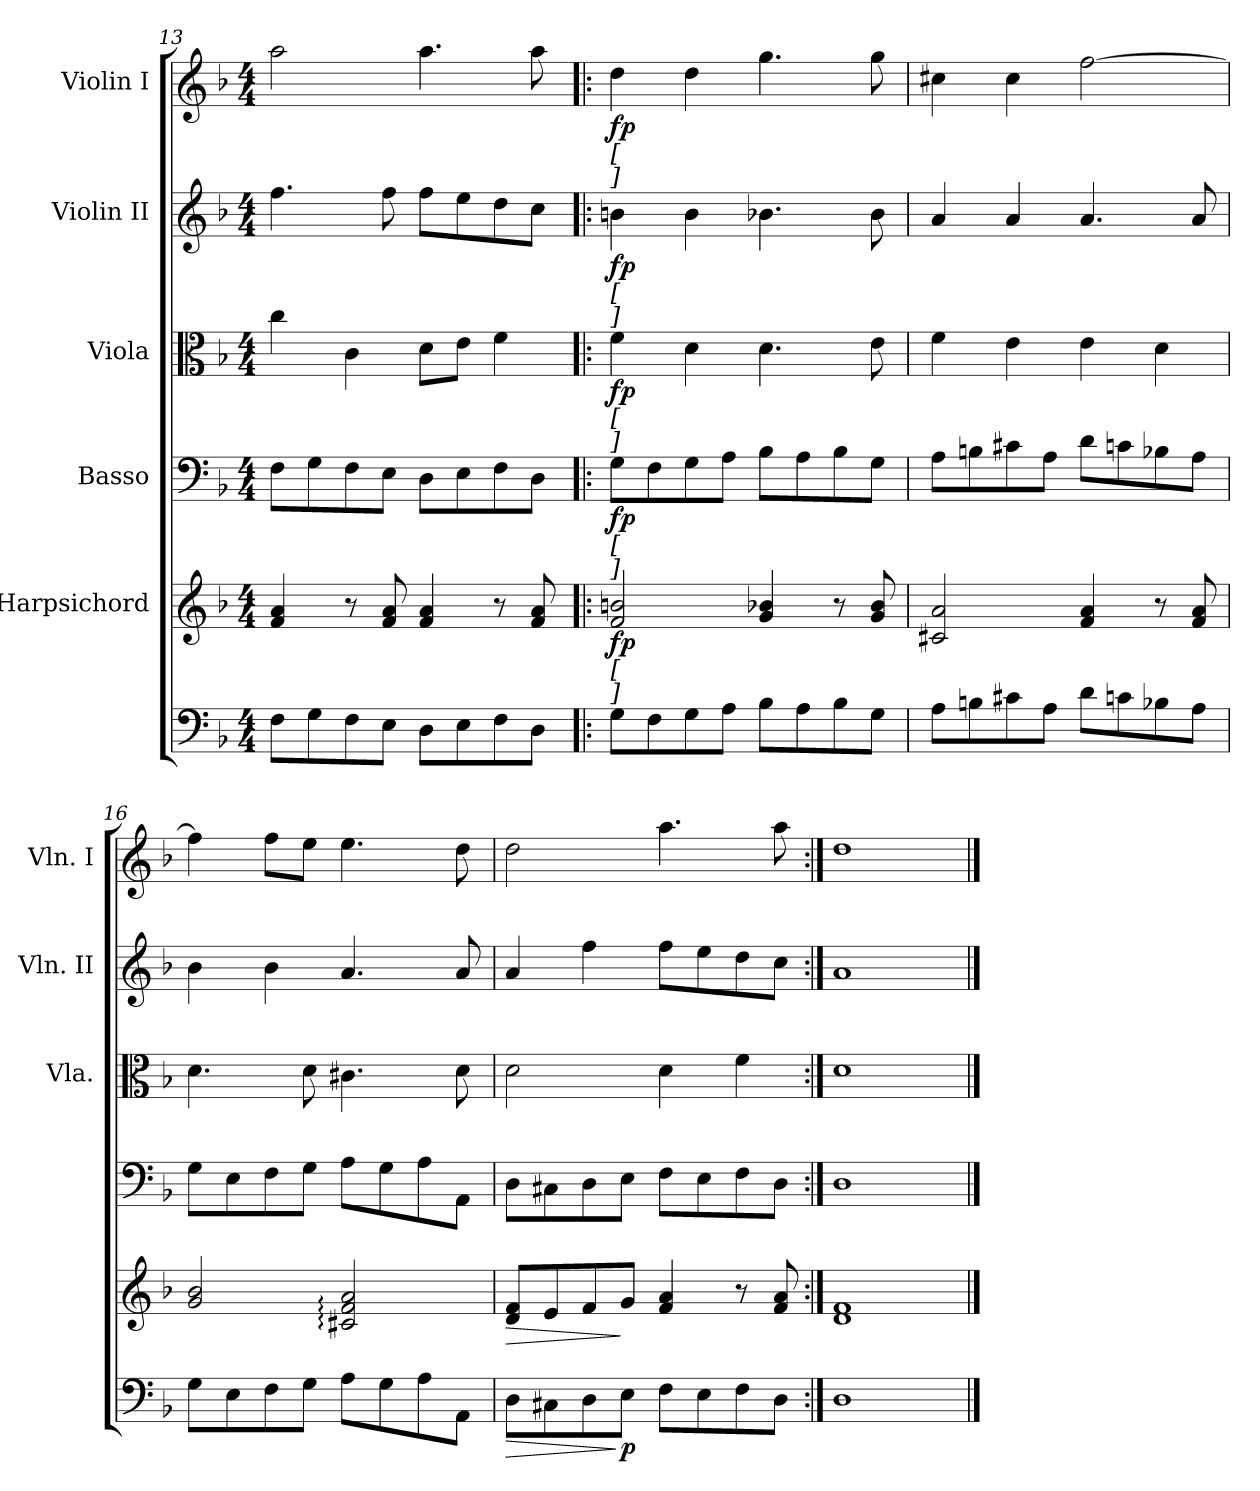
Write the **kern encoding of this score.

**kern	**dynam	**kern	**dynam	**kern	**dynam	**kern	**dynam	**kern	**dynam	**kern	**dynam
*part6	*part6	*part5	*part5	*part4	*part4	*part3	*part3	*part2	*part2	*part1	*part1
*staff6	*staff6	*staff5	*staff5	*staff4	*staff4	*staff3	*staff3	*staff2	*staff2	*staff1	*staff1
*	*	*I"Harpsichord	*	*I"Basso	*	*I"Viola	*	*I"Violin II	*	*I"Violin I	*
*	*	*	*	*	*	*I'Vla.	*	*I'Vln. II	*	*I'Vln. I	*
*clefF4	*	*clefG2	*	*clefF4	*	*clefC3	*	*clefG2	*	*clefG2	*
*k[b-]	*	*k[b-]	*	*k[b-]	*	*k[b-]	*	*k[b-]	*	*k[b-]	*
*F:	*	*F:	*	*F:	*	*F:	*	*F:	*	*F:	*
*M4/4	*	*M4/4	*	*M4/4	*	*M4/4	*	*M4/4	*	*M4/4	*
=13	=13	=13	=13	=13	=13	=13	=13	=13	=13	=13	=13
8Fi\L	.	4fi/ 4ai	.	8Fi\L	.	4cci\	.	4.ffi\	.	2aai\	.
8Gi\	.	.	.	8Gi\	.	.	.	.	.	.	.
8Fi\	.	8r	.	8Fi\	.	4ci\	.	.	.	.	.
8Ei\J	.	8fi/ 8ai	.	8Ei\J	.	.	.	8ffi\	.	.	.
8Di\L	.	4fi/ 4ai	.	8Di\L	.	8di\L	.	8ffi\L	.	4.aai\	.
8Ei\	.	.	.	8Ei\	.	8ei\J	.	8eei\	.	.	.
8Fi\	.	8r	.	8Fi\	.	4fi\	.	8ddi\	.	.	.
8Di\J	.	8fi/ 8ai	.	8Di\J	.	.	.	8cci\J	.	8aai\	.
=14!|:	=14!|:	=14!|:	=14!|:	=14!|:	=14!|:	=14!|:	=14!|:	=14!|:	=14!|:	=14!|:	=14!|:
!	!	!	!	!	!	!	!	!	!	!LO:TX:b:i:t=[	!
!	!	!	!	!	!	!	!	!	!	!LO:TX:b:i:t=]	!
!	!	!	!	!	!	!	!	!LO:TX:b:i:t=[	!	!	!
!	!	!	!	!	!	!	!	!LO:TX:b:i:t=]	!	!	!
!	!	!	!	!	!	!LO:TX:b:i:t=[	!	!	!	!	!
!	!	!	!	!	!	!LO:TX:b:i:t=]	!	!	!	!	!
!	!	!	!	!LO:TX:b:i:t=[	!	!	!	!	!	!	!
!	!	!	!	!LO:TX:b:i:t=]	!	!	!	!	!	!	!
!	!	!LO:TX:b:i:t=[	!	!	!	!	!	!	!	!	!
!	!	!LO:TX:b:i:t=]	!	!	!	!	!	!	!	!	!
8Gi\L	.	2fi/ 2bni	f p	8Gi\L	f p	4fi\	f p	4bni\	f p	4ddi\	f p
8Fi\	.	.	.	8Fi\	.	.	.	.	.	.	.
8Gi\	.	.	.	8Gi\	.	4di\	.	4bi\	.	4ddi\	.
8Ai\J	.	.	.	8Ai\J	.	.	.	.	.	.	.
8B-i\L	.	4gi/ 4b-Xi	.	8B-i\L	.	4.di\	.	4.b-Xi\	.	4.ggi\	.
8Ai\	.	.	.	8Ai\	.	.	.	.	.	.	.
8B-i\	.	8r	.	8B-i\	.	.	.	.	.	.	.
8Gi\J	.	8gi/ 8b-i	.	8Gi\J	.	8ei\	.	8b-i\	.	8ggi\	.
!!LO:LB:g=z
=15	=15	=15	=15	=15	=15	=15	=15	=15	=15	=15	=15
8Ai\L	.	2c#Xi/ 2ai	.	8Ai\L	.	4fi\	.	4ai/	.	4cc#Xi\	.
8Bni\	.	.	.	8Bni\	.	.	.	.	.	.	.
8c#Xi\	.	.	.	8c#Xi\	.	4ei\	.	4ai/	.	4cc#i\	.
8Ai\J	.	.	.	8Ai\J	.	.	.	.	.	.	.
8di\L	.	4fi/ 4ai	.	8di\L	.	4ei\	.	4.ai/	.	[2ffi\	.
8cni\	.	.	.	8cni\	.	.	.	.	.	.	.
8B-Xi\	.	8r	.	8B-Xi\	.	4di\	.	.	.	.	.
8Ai\J	.	8fi/ 8ai	.	8Ai\J	.	.	.	8ai/	.	.	.
=16	=16	=16	=16	=16	=16	=16	=16	=16	=16	=16	=16
8Gi\L	.	2gi/ 2b-i	.	8Gi\L	.	4.di\	.	4b-i\	.	4ffi\]	.
8Ei\	.	.	.	8Ei\	.	.	.	.	.	.	.
8Fi\	.	.	.	8Fi\	.	.	.	4b-i\	.	8ffi\L	.
8Gi\J	.	.	.	8Gi\J	.	8di\	.	.	.	8eei\J	.
8Ai\L	.	2c#Xi/: 2fi: 2ai:	.	8Ai\L	.	4.c#Xi\	.	4.ai/	.	4.eei\	.
8Gi\	.	.	.	8Gi\	.	.	.	.	.	.	.
8Ai\	.	.	.	8Ai\	.	.	.	.	.	.	.
8AAi\J	.	.	.	8AAi\J	.	8di\	.	8ai/	.	8ddi\	.
=17	=17	=17	=17	=17	=17	=17	=17	=17	=17	=17	=17
!	!LO:HP:b	!	!LO:HP:b	!	!	!	!	!	!	!	!
8Di\L	>	8di/ 8fiL	>	8Di\L	.	2di\	.	4ai/	.	2ddi\	.
8C#Xi\	.	8ei/	.	8C#Xi\	.	.	.	.	.	.	.
8Di\	.	8fi/	.	8Di\	.	.	.	4ffi\	.	.	.
8Ei\J	] p	8gi/J	]	8Ei\J	.	.	.	.	.	.	.
8Fi\L	.	4fi/ 4ai	.	8Fi\L	.	4di\	.	8ffi\L	.	4.aai\	.
8Ei\	.	.	.	8Ei\	.	.	.	8eei\	.	.	.
8Fi\	.	8r	.	8Fi\	.	4fi\	.	8ddi\	.	.	.
8Di\J	.	8fi/ 8ai	.	8Di\J	.	.	.	8cci\J	.	8aai\	.
=18:|!	=18:|!	=18:|!	=18:|!	=18:|!	=18:|!	=18:|!	=18:|!	=18:|!	=18:|!	=18:|!	=18:|!
1Di	.	1di 1fi	.	1Di	.	1di	.	1ai	.	1ddi	.
==	==	==	==	==	==	==	==	==	==	==	==
*-	*-	*-	*-	*-	*-	*-	*-	*-	*-	*-	*-
